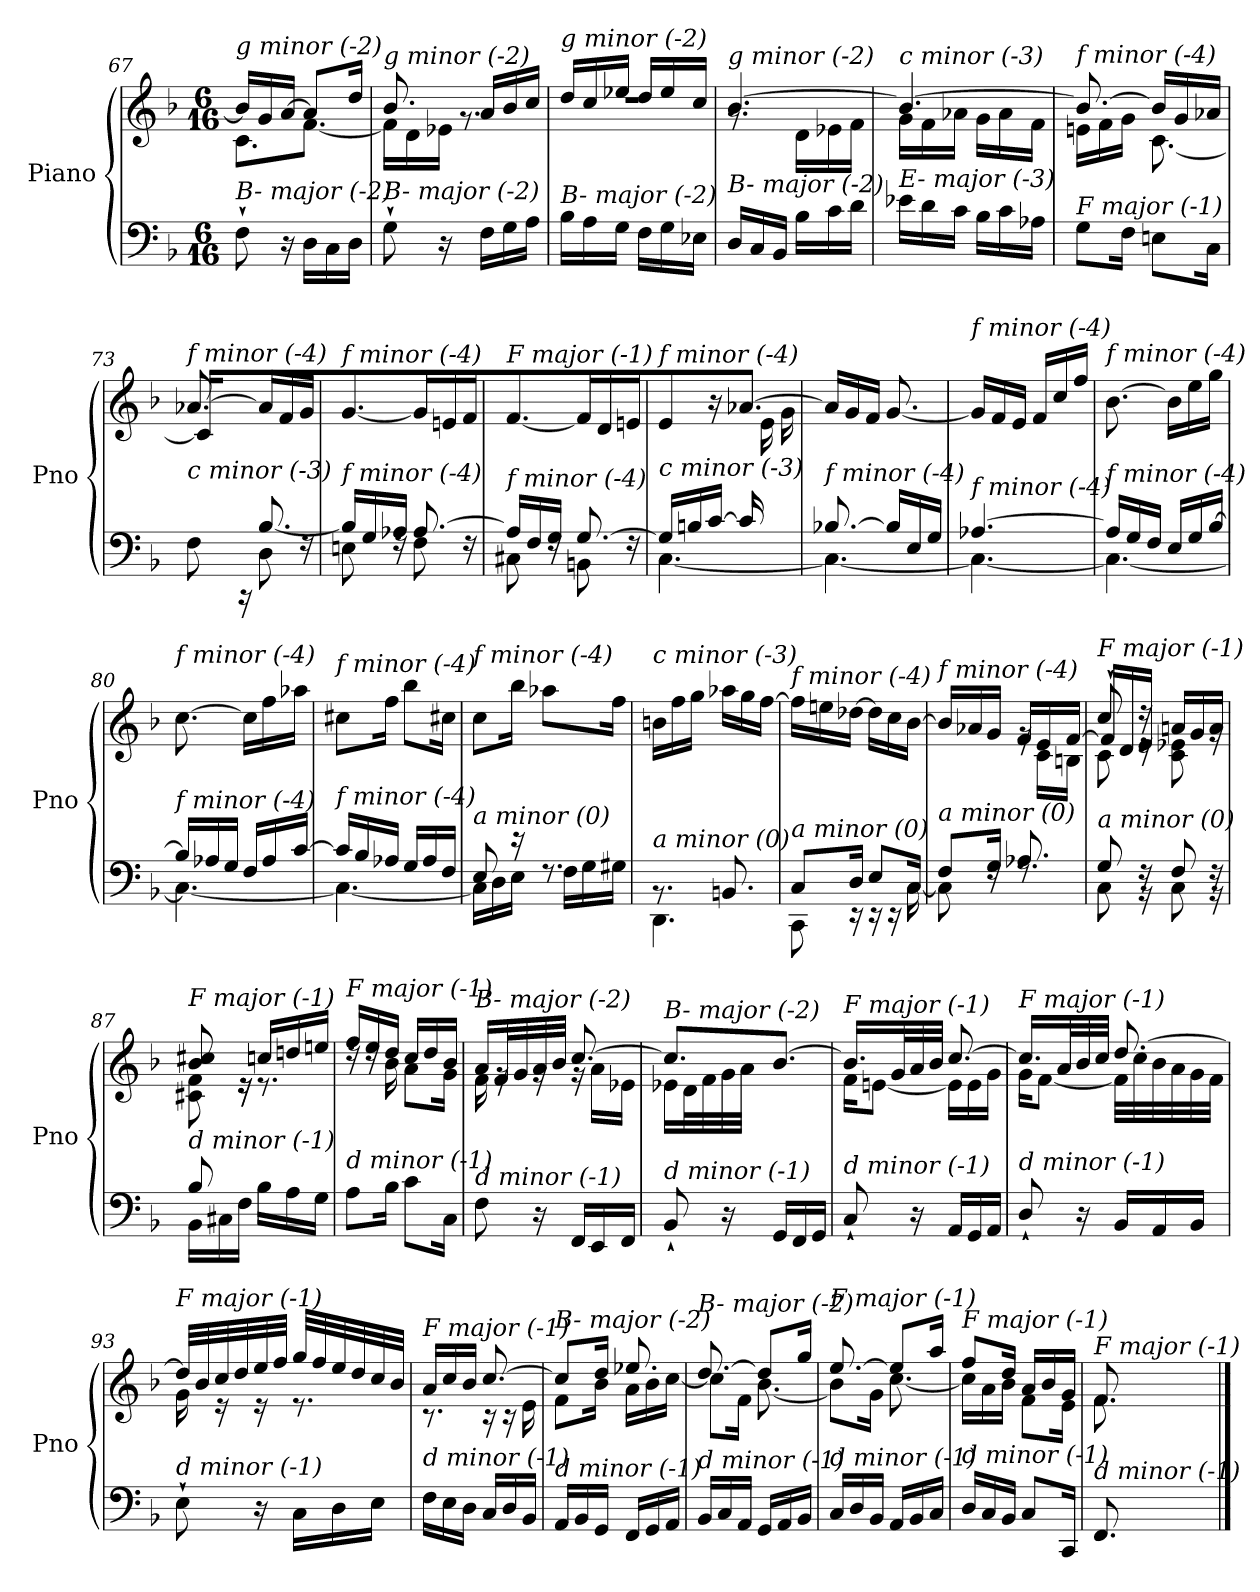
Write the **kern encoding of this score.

**kern	**kern
*part1	*part1
*staff2	*staff1
*I"Piano	*
*I'Pno	*
!!LO:PB:g=z
*clefF4	*clefG2
*k[b-]	*k[b-]
*M6/16	*M6/16
=67	=67
*	*^
!	!LO:TX:i:t=g minor (-2)	!
!LO:TX:i:t=B- major (-2)	!	!
8F`\	16b-/LL]	8.c\L
.	16g/	.
16r	[16a/JJ	.
16D\LL	8a/L]	[8.f\J
16C\	.	.
16D\JJ	16dd/Jk	.
=68	=68	=68
!	!LO:TX:i:t=g minor (-2)	!
!LO:TX:i:t=B- major (-2)	!	!
8G`\	8.b-/	16f\LL]
.	.	16d\
16r	.	16e-X\JJ
16F\LL	16a/LL	8.rg
16G\	16b-/	.
16A\JJ	16cc/JJ	.
=69	=69	=69
!	!LO:TX:i:t=g minor (-2)	!
!LO:TX:i:t=B- major (-2)	!	!
16B-\LL	16dd/LL	4.rdd
16A\	16cc/	.
16G\JJ	16ee-X/JJ	.
16F\LL	16dd/LL	.
16G\	16ee-/	.
16E-X\JJ	16cc/JJ	.
=70	=70	=70
!	!LO:TX:i:t=g minor (-2)	!
!LO:TX:i:t=B- major (-2)	!	!
16D/LL	[4.b-/	8.rg
16C/	.	.
16BB-/JJ	.	.
16B-\LL	.	16d\LL
16c\	.	16e-X\
16d\JJ	.	16f\JJ
=71	=71	=71
!	!LO:TX:i:t=c minor (-3)	!
!LO:TX:i:t=E- major (-3)	!	!
16e-X\LL	4.b-/_	16g\LL
16d\	.	16f\
16c\JJ	.	16a-X\JJ
16B-\LL	.	16g\LL
16c\	.	16a-\
16A-X\JJ	.	16f\JJ
=72	=72	=72
!	!LO:TX:i:t=f minor (-4)	!
!LO:TX:i:t=F major (-1)	!	!
8G\L	8.b-/_	16en\LL
.	.	16f\
16F\Jk	.	16g\JJ
8En\L	16b-/LL]	[8.c\
.	16g/	.
16C\Jk	16a-X/JJ	.
!!LO:LB:g=z
=73	=73	=73
*^	*	*^
*	*^	*	*	*
!	!	!	!LO:TX:i:t=f minor (-4)	!	!
!LO:TX:i:t=c minor (-3)	!	!	!	!	!
16ryy	8F\	8.ryy	[8.a-X/	16c\LL]	8.ryy
16A-X/	.	.	.	8ryy	.
16B-/JJ	16rCC	.	.	.	.
8.ryy	[8.B-/	8D\	16a-/LL]	8.ryy	8.ryy
.	.	.	16f/	.	.
.	.	16rF	16g/JJ	.	.
*	*	*	*v	*v	*v
=74	=74	=74	=74
!	!	!	!LO:TX:i:t=f minor (-4)
!LO:TX:i:t=f minor (-4)	!	!	!
*	*v	*v	*
16B-/LL]	8En\	[8.g/
16G/	.	.
16A-X/JJ	16rF	.
[8.A-/	8F\	16g/LL]
.	.	16en/
.	16rF	16f/JJ
=75	=75	=75
!	!	!LO:TX:i:t=F major (-1)
!LO:TX:i:t=f minor (-4)	!	!
16A-/LL]	8C#Xi\	[8.f/
16F/	.	.
16G/JJ	16rF	.
[8.G/	8BBn\	16f/LL]
.	.	16d/
.	16rF	16en/JJ
=76	=76	=76
*	*	*^
!	!	!LO:TX:i:t=f minor (-4)	!
!LO:TX:i:t=c minor (-3)	!	!	!
16G/LL]	[4.C\	8e/	4ryy
16Bn/	.	.	.
[16c/JJ	.	16r	.
16c/LL]	.	[8.a-X/	.
8ryy	.	.	16e\
.	.	.	16g\JJ
=77	=77	=77	=77
!	!	!LO:TX:i:t=f minor (-4)	!
!LO:TX:i:t=f minor (-4)	!	!	!
*	*	*v	*v
[8.B-X/	4.C\_	16a-/LL]
.	.	16g/
.	.	16f/JJ
16B-/LL]	.	[8.g/
16E/	.	.
16G/JJ	.	.
=78	=78	=78
!	!	!LO:TX:i:t=f minor (-4)
!LO:TX:i:t=f minor (-4)	!	!
[4.A-X/	4.C\_	16g/LL]
.	.	16f/
.	.	16e/JJ
.	.	16f/LL
.	.	16cc/
.	.	16ff/JJ
!!LO:LB:g=z
=79	=79	=79
!	!	!LO:TX:i:t=f minor (-4)
!LO:TX:i:t=f minor (-4)	!	!
16A-/LL]	4.C\_	[8.b-\
16G/	.	.
16F/JJ	.	.
16E/LL	.	16b-\LL]
16G/	.	16ee\
[16B-/JJ	.	16gg\JJ
=80	=80	=80
!	!	!LO:TX:i:t=f minor (-4)
!LO:TX:i:t=f minor (-4)	!	!
16B-/LL]	4.C\_	[8.cc\
16A-X/	.	.
16G/JJ	.	.
16F/LL	.	16cc\LL]
16A-/	.	16ff\
[16c/JJ	.	16aa-X\JJ
=81	=81	=81
!	!	!LO:TX:i:t=f minor (-4)
!LO:TX:i:t=f minor (-4)	!	!
16c/LL]	4.C\_	8cc#Xi\L
16B-/	.	.
16A-X/JJ	.	16ff\Jk
16G/LL	.	8bb-\L
16A-/	.	.
16F/JJ	.	16cc#Xi\Jk
=82	=82	=82
!	!	!LO:TX:i:t=f minor (-4)
!LO:TX:i:t=a minor (0)	!	!
8E/	16C\LL]	8cc\L
.	16D\	.
16r	16E\JJ	16bb-\Jk
8.rF	16F\LL	8aa-X\L
.	16G\	.
.	16G#Xi\JJ	16ff\Jk
=83	=83	=83
!	!	!LO:TX:i:t=c minor (-3)
!LO:TX:i:t=a minor (0)	!	!
8.rBB	4.DD\	16bn\LL
.	.	16ff\
.	.	16gg\JJ
8.BBn/	.	16aa-X\LL
.	.	16gg\
.	.	[16ff\JJ
=84	=84	=84
!	!	!LO:TX:i:t=f minor (-4)
!LO:TX:i:t=a minor (0)	!	!
8C/L	8CC\	16ff\LL]
.	.	16een\
16D/Jk	16r	[16dd-X\JJ
8E/L	16r	16dd-\LL]
.	16r	16cc\
16C/Jk	[16C\	[16b-\JJ
!!LO:LB:g=z
=85	=85	=85
*	*^	*^
!	!	!	!LO:TX:i:t=f minor (-4)	!
!LO:TX:i:t=a minor (0)	!	!	!	!
8.ryy	8F/L	8C\]	16b-/LL]	8.ryy
.	.	.	16a-X/	.
.	16G/Jk	16rF	16g/JJ	.
8.ryy	8.A-Xj/	8.rF	16f/LL	16rg
.	.	.	16e/	16c\LL
.	.	.	[16f/JJ	16Bn\JJ
=86	=86	=86	=86	=86
*	*	*	*	*^
!	!	!	!LO:TX:i:t=F major (-1)	!	!
!LO:TX:i:t=a minor (0)	!	!	!	!	!
8.ryy	8G/	8C\	8cc`/	8c\	16f/LL]
.	.	.	.	.	16d/
.	16rBB	16rF	16rdd	16re	16e/JJ
8.ryy	8F/	8C\	16an/LL	8c\ 8e-X\	8.ryy
.	.	.	16g/	.	.
.	16rBB	16rF	16a/JJ	16rg	.
=87	=87	=87	=87	=87	=87
!	!	!	!LO:TX:i:t=F major (-1)	!	!
!LO:TX:i:t=d minor (-1)	!	!	!	!	!
*	*v	*v	*	*	*
8B-/	16BB-\LL	8b-/ 8cc#Xi/	8c#Xi\ 8f\	8.ryy
.	16C#Xi\	.	.	.
16ryy	16F\JJ	16re	16r	.
16B-\LL	8.ryy	16cc/LL	8.r	8.ryy
16A\	.	16ddn/	.	.
16G\JJ	.	16een/JJ	.	.
*v	*v	*	*	*
*	*	*v	*v
=88	=88	=88
!	!LO:TX:i:t=F major (-1)	!
!LO:TX:i:t=d minor (-1)	!	!
8A\L	16ff/LL	16rdd
.	16ee/	16rdd
16B-\Jk	16dd/JJ	16b-\
8c\L	16cc/LL	8a\L
.	16dd/	.
16C\Jk	16b-/JJ	16g\Jk
=89	=89	=89
!	!LO:TX:i:t=B- major (-2)	!
!LO:TX:i:t=d minor (-1)	!	!
8F\	16a/LL	16f\
.	32f/L	16rg
.	32g/	.
16r	32a/	16rg
.	32b-/JJJ	.
16FF/LL	[8.cc/	16rg
16EE/	.	16a\LL
16FF/JJ	.	16e-X\JJ
=90	=90	=90
!	!LO:TX:i:t=B- major (-2)	!
!LO:TX:i:t=d minor (-1)	!	!
8BB-`/	8.cc/L]	16e-X\LL
.	.	32d\L
.	.	32f\
16r	.	32g\
.	.	32a\JJJ
16GG/LL	[8.b-/J	16b-\LLyy
16FF/	.	16d\
16GG/JJ	.	16f\JJ
!!LO:LB:g=z	!!
=91	=91	=91
!	!LO:TX:i:t=F major (-1)	!
!LO:TX:i:t=d minor (-1)	!	!
8C`/	16.b-/LL]	16f\KL
.	.	[8en\J
.	32g/L	.
16r	32a/	.
.	32b-/JJJ	.
16AA/LL	[8.cc/	16e\LL]
16GG/	.	16e\
16AA/JJ	.	16g\JJ
=92	=92	=92
!	!LO:TX:i:t=F major (-1)	!
!LO:TX:i:t=d minor (-1)	!	!
8D`/	16.cc/LL]	16g\KL
.	.	[8f\J
.	32a/L	.
16r	32b-/	.
.	32cc/JJJ	.
16BB-/LL	[8.dd/	32f\LLL]
.	.	32cc\
16AA/	.	32b-\
.	.	32a\
16BB-/JJ	.	32g\
.	.	32f\JJJ
=93	=93	=93
!	!LO:TX:i:t=F major (-1)	!
!LO:TX:i:t=d minor (-1)	!	!
8E`\	32dd/LLL]	16g\
.	32b-/	.
.	32cc/	16r
.	32dd/	.
16r	32ee/	16r
.	32ff/JJJ	.
16C\LL	32gg/LLL	8.r
.	32ff/	.
16D\	32ee/	.
.	32dd/	.
16E\JJ	32cc/	.
.	32b-/JJJ	.
=94	=94	=94
!	!LO:TX:i:t=F major (-1)	!
!LO:TX:i:t=d minor (-1)	!	!
16F\LL	16a/LL	8.r
16E\	16cc/	.
16D\JJ	16b-/JJ	.
16C/LL	[8.cc/	16r
16D/	.	16r
16BB-/JJ	.	16e\
!!LO:LB:g=z	!!
=95	=95	=95
!	!LO:TX:i:t=B- major (-2)	!
!LO:TX:i:t=d minor (-1)	!	!
16AA/LL	8cc/L]	8f\L
16BB-/	.	.
16GG/JJ	16dd/Jk	16b-\Jk
16FF/LL	8.ee-X/	16a\LL
16GG/	.	16b-\
16AA/JJ	.	[16cc\JJ
=96	=96	=96
!	!LO:TX:i:t=B- major (-2)	!
!LO:TX:i:t=d minor (-1)	!	!
16BB-/LL	[8.dd/	8cc\L]
16C/	.	.
16AA/JJ	.	16f\Jk
16GG/LL	8dd/L]	[8.b-\
16AA/	.	.
16BB-/JJ	16gg/Jk	.
=97	=97	=97
!	!LO:TX:i:t=F major (-1)	!
!LO:TX:i:t=d minor (-1)	!	!
16C/LL	[8.ee/	8b-\L]
16D/	.	.
16BB-/JJ	.	16g\Jk
16AA/LL	8ee/L]	[8.cc\
16BB-/	.	.
16C/JJ	16aa/Jk	.
=98	=98	=98
!	!LO:TX:i:t=F major (-1)	!
!LO:TX:i:t=d minor (-1)	!	!
16D/LL	8ff/L	16cc\LL]
16C/	.	16a\
16BB-/JJ	16dd/Jk	16b-\JJ
8C/L	16a/LL	8f\L
.	16b-/	.
16CC/Jk	16g/JJ	16e\Jk
=99	=99	=99
!	!LO:TX:i:t=F major (-1)	!
!LO:TX:i:t=d minor (-1)	!	!
8.FF/	8.f/	8.f\
*	*v	*v
==	==
*-	*-
